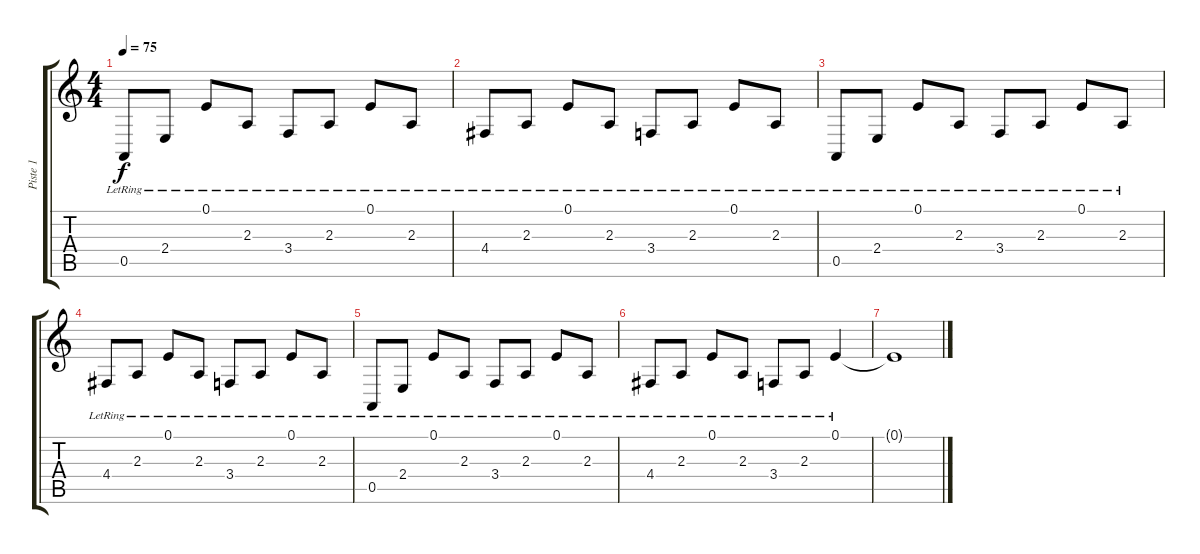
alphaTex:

\track ("Piste 1" "Piste 1") {instrument acousticgrandpiano}
\staff {score tabs}
\tuning (E4 B3 G3 D3 A2 E2) {hide}
\ts (4 4)
\tempo 75
\clef g2
\ks c
0.5{lr}.8{dy f} 2.4{lr}.8 0.1{lr}.8 2.3{lr}.8 3.4{lr}.8 2.3{lr}.8 0.1{lr}.8 2.3{lr}.8 |
4.4{lr}.8 2.3{lr}.8 0.1{lr}.8 2.3{lr}.8 3.4{lr}.8 2.3{lr}.8 0.1{lr}.8 2.3{lr}.8 |
0.5{lr}.8 2.4{lr}.8 0.1{lr}.8 2.3{lr}.8 3.4{lr}.8 2.3{lr}.8 0.1{lr}.8 2.3{lr}.8 |
4.4{lr}.8 2.3{lr}.8 0.1{lr}.8 2.3{lr}.8 3.4{lr}.8 2.3{lr}.8 0.1{lr}.8 2.3{lr}.8 |
0.5{lr}.8 2.4{lr}.8 0.1{lr}.8 2.3{lr}.8 3.4{lr}.8 2.3{lr}.8 0.1{lr}.8 2.3{lr}.8 |
4.4{lr}.8 2.3{lr}.8 0.1{lr}.8 2.3{lr}.8 3.4{lr}.8 2.3{lr}.8 0.1{lr}.4 |
0.1{t}.1
